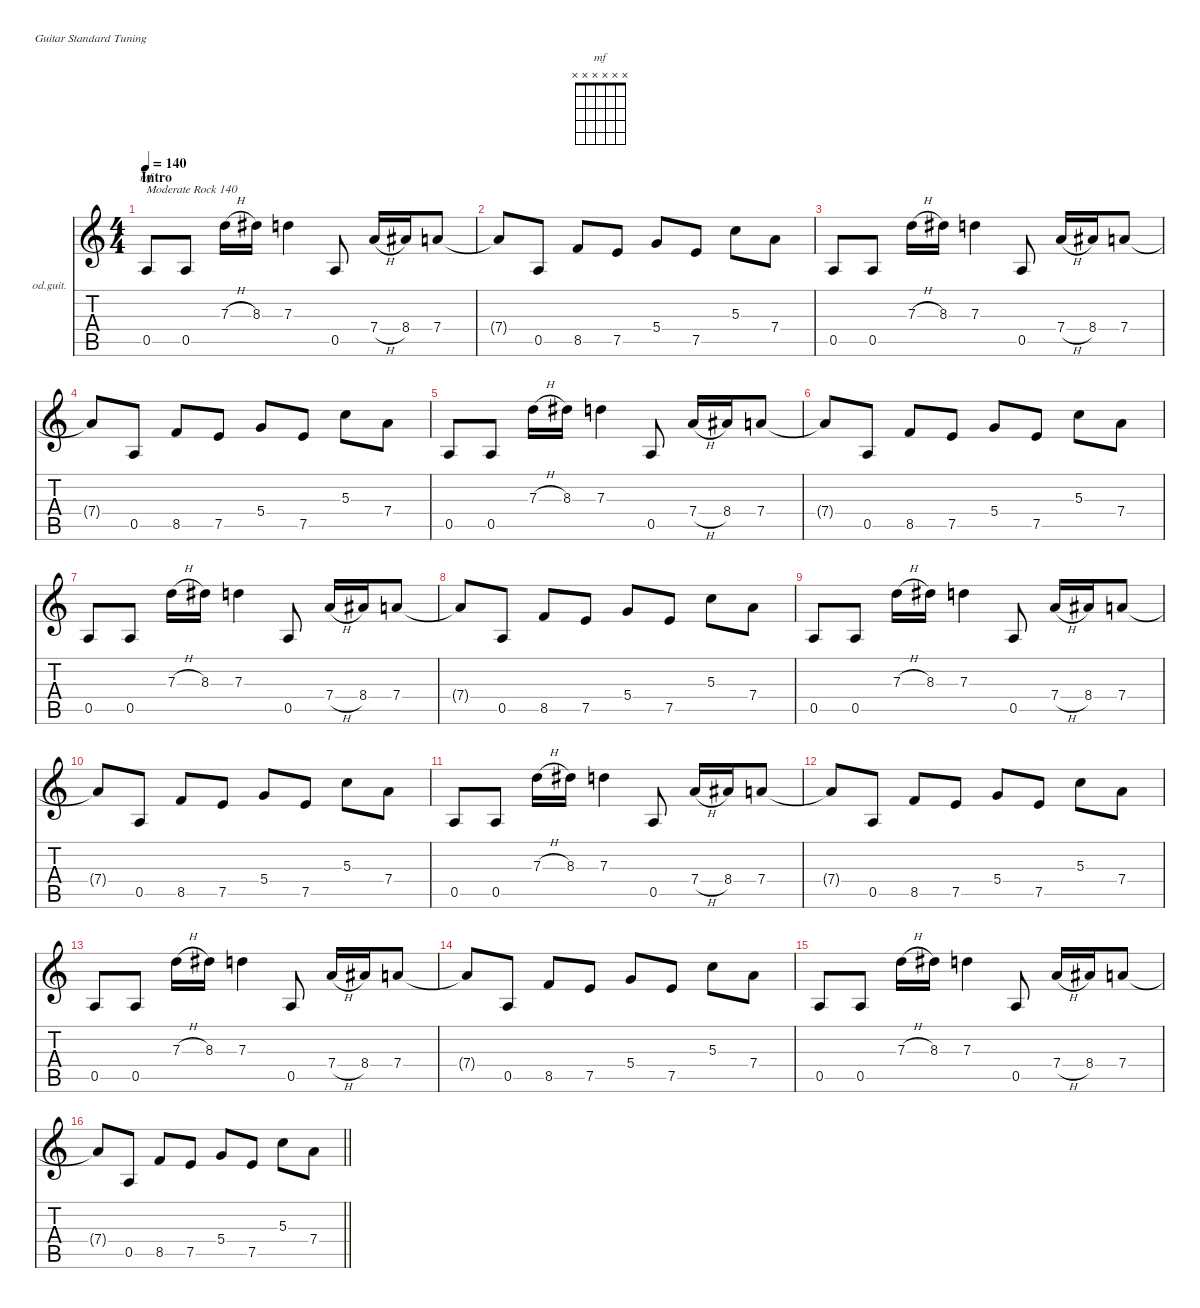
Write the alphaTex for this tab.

\defaultSystemsLayout 4
\hideDynamics
\bracketExtendMode nobrackets
\firstSystemTrackNameOrientation horizontal
\otherSystemsTrackNameOrientation horizontal
\track ("Gtr. I" "od.guit.") {instrument overdrivenguitar}
\staff {score tabs}
\tuning (E4 B3 G3 D3 A2 E2)
\chord ("mf" x x x x x x)
\ts (4 4)
\beaming (8 2 2 2 2)
\section ("" "Intro")
\tempo 140
\clef g2
\ks c
0.5.8{ch "mf" txt "Moderate Rock 140" dy mp instrument overdrivenguitar beam Up} 0.5.8{beam Up} 7.3{h}.16{dy mf beam Down} 8.3{acc #}.16{beam Down} 7.3.4{beam Down} 0.5.8{dy mp beam Up} 7.4{h}.16{dy mf beam Up} 8.4{acc #}.16{beam Up} 7.4.8{beam Up} |
7.4{t}.8{dy f beam Up} 0.5.8{dy mp beam Up} 8.5.8{beam Up} 7.5.8{beam Up} 5.4.8{dy mf beam Up} 7.5.8{dy mp beam Up} 5.3.8{dy mf beam Down} 7.4.8{beam Down} |
0.5.8{dy mp beam Up} 0.5.8{beam Up} 7.3{h}.16{dy mf beam Down} 8.3{acc #}.16{beam Down} 7.3.4{beam Down} 0.5.8{dy mp beam Up} 7.4{h}.16{dy mf beam Up} 8.4{acc #}.16{beam Up} 7.4.8{beam Up} |
7.4{t}.8{dy f beam Up} 0.5.8{dy mp beam Up} 8.5.8{beam Up} 7.5.8{beam Up} 5.4.8{dy mf beam Up} 7.5.8{dy mp beam Up} 5.3.8{dy mf beam Down} 7.4.8{beam Down} |
0.5.8{dy mp beam Up} 0.5.8{beam Up} 7.3{h}.16{dy mf beam Down} 8.3{acc #}.16{beam Down} 7.3.4{beam Down} 0.5.8{dy mp beam Up} 7.4{h}.16{dy mf beam Up} 8.4{acc #}.16{beam Up} 7.4.8{beam Up} |
7.4{t}.8{dy f beam Up} 0.5.8{dy mp beam Up} 8.5.8{beam Up} 7.5.8{beam Up} 5.4.8{dy mf beam Up} 7.5.8{dy mp beam Up} 5.3.8{dy mf beam Down} 7.4.8{beam Down} |
0.5.8{dy mp beam Up} 0.5.8{beam Up} 7.3{h}.16{dy mf beam Down} 8.3{acc #}.16{beam Down} 7.3.4{beam Down} 0.5.8{dy mp beam Up} 7.4{h}.16{dy mf beam Up} 8.4{acc #}.16{beam Up} 7.4.8{beam Up} |
7.4{t}.8{dy f beam Up} 0.5.8{dy mp beam Up} 8.5.8{beam Up} 7.5.8{beam Up} 5.4.8{dy mf beam Up} 7.5.8{dy mp beam Up} 5.3.8{dy mf beam Down} 7.4.8{beam Down} |
0.5.8{dy mp beam Up} 0.5.8{beam Up} 7.3{h}.16{dy mf beam Down} 8.3{acc #}.16{beam Down} 7.3.4{beam Down} 0.5.8{dy mp beam Up} 7.4{h}.16{dy mf beam Up} 8.4{acc #}.16{beam Up} 7.4.8{beam Up} |
7.4{t}.8{dy f beam Up} 0.5.8{dy mp beam Up} 8.5.8{beam Up} 7.5.8{beam Up} 5.4.8{dy mf beam Up} 7.5.8{dy mp beam Up} 5.3.8{dy mf beam Down} 7.4.8{beam Down} |
0.5.8{dy mp beam Up} 0.5.8{beam Up} 7.3{h}.16{dy mf beam Down} 8.3{acc #}.16{beam Down} 7.3.4{beam Down} 0.5.8{dy mp beam Up} 7.4{h}.16{dy mf beam Up} 8.4{acc #}.16{beam Up} 7.4.8{beam Up} |
7.4{t}.8{dy f beam Up} 0.5.8{dy mp beam Up} 8.5.8{beam Up} 7.5.8{beam Up} 5.4.8{dy mf beam Up} 7.5.8{dy mp beam Up} 5.3.8{dy mf beam Down} 7.4.8{beam Down} |
0.5.8{dy mp beam Up} 0.5.8{beam Up} 7.3{h}.16{dy mf beam Down} 8.3{acc #}.16{beam Down} 7.3.4{beam Down} 0.5.8{dy mp beam Up} 7.4{h}.16{dy mf beam Up} 8.4{acc #}.16{beam Up} 7.4.8{beam Up} |
7.4{t}.8{dy f beam Up} 0.5.8{dy mp beam Up} 8.5.8{beam Up} 7.5.8{beam Up} 5.4.8{dy mf beam Up} 7.5.8{dy mp beam Up} 5.3.8{dy mf beam Down} 7.4.8{beam Down} |
0.5.8{dy mp beam Up} 0.5.8{beam Up} 7.3{h}.16{dy mf beam Down} 8.3{acc #}.16{beam Down} 7.3.4{beam Down} 0.5.8{dy mp beam Up} 7.4{h}.16{dy mf beam Up} 8.4{acc #}.16{beam Up} 7.4.8{beam Up} |
\barLineRight lightlight
7.4{t}.8{dy f beam Up} 0.5.8{dy mp beam Up} 8.5.8{beam Up} 7.5.8{beam Up} 5.4.8{dy mf beam Up} 7.5.8{dy mp beam Up} 5.3.8{dy mf beam Down} 7.4.8{beam Down}
